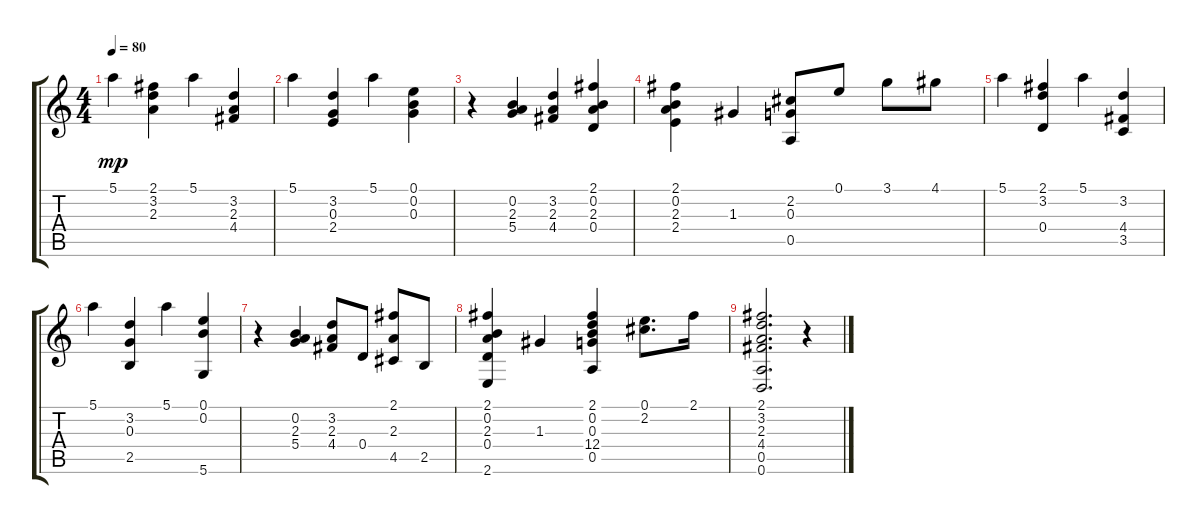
\track "" {instrument acousticguitarnylon}
\staff {score tabs}
\tuning (E4 B3 G3 D3 A2 D2) {hide}
\ts (4 4)
\tempo 80
\clef g2
\ks c
5.1.4{dy mp} (2.1 3.2 2.3).4 5.1.4 (3.2 2.3 4.4).4 |
5.1.4 (3.2 0.3 2.4).4 5.1.4 (0.1 0.2 0.3).4 |
r.4 (0.2 2.3 5.4).4 (3.2 2.3 4.4).4 (2.1 0.2 2.3 0.4).4 |
(2.1 0.2 2.3 2.4).4 1.3.4 (2.2 0.3 0.5).8 0.1.8 3.1.8 4.1.8 |
5.1.4 (2.1 3.2 0.4).4 5.1.4 (3.2 4.4 3.5).4 |
5.1.4 (3.2 0.3 2.5).4 5.1.4 (0.1 0.2 5.6).4 |
r.4 (0.2 2.3 5.4).4 (3.2 2.3 4.4).8 0.4.8 (2.1 2.3 4.5).8 2.5.8 |
(2.1 0.2 2.3 0.4 2.6).4 1.3.4 (2.1 0.2 0.3 12.4 0.5).4 (0.1 2.2).8{d} 2.1.16 |
(2.1 3.2 2.3 4.4 0.5 0.6).2{d} r.4
